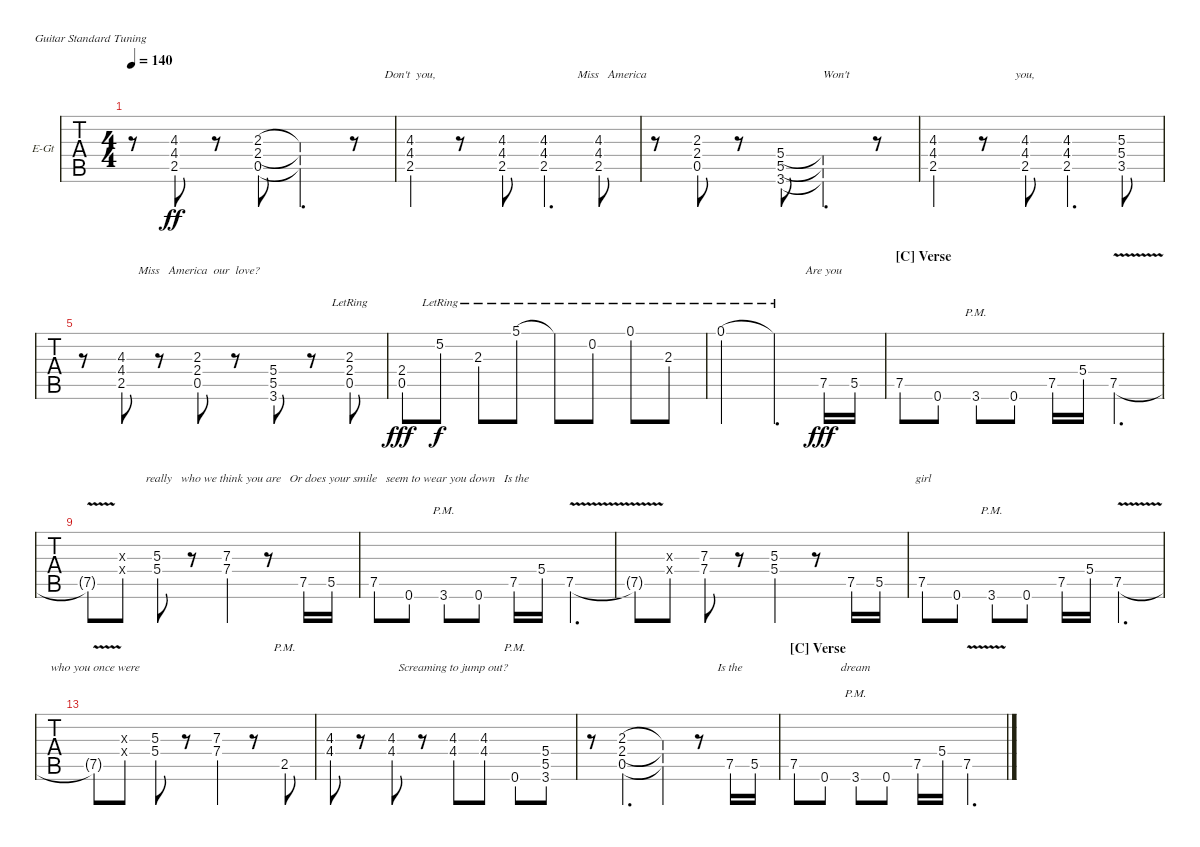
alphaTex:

\bracketExtendMode nobrackets
\firstSystemTrackNameOrientation horizontal
\otherSystemsTrackNameOrientation horizontal
\defaultBarNumberDisplay FirstOfSystem
\track ("Lead" "E-Gt") {instrument overdrivenguitar}
\staff {tabs}
\tuning (E4 B3 G3 D3 A2 E2)
\ts (4 4)
\tempo 140
\clef g2
\ks c
r.8{dy ff} (4.4 4.3 2.5).8{lyrics (0 "") lyrics (1 "") lyrics (2 "") lyrics (3 "") lyrics (4 "")} r.8 (2.4 2.3 0.5).8{lyrics (0 "") lyrics (1 "") lyrics (2 "") lyrics (3 "") lyrics (4 "")} (2.4{t} 2.3{t} 0.5{t}).4{d lyrics (0 "") lyrics (1 "") lyrics (2 "") lyrics (3 "") lyrics (4 "")} r.8 |
(2.5 4.4 4.3).4{lyrics (0 "Don't  you,     ") lyrics (1 "") lyrics (2 "") lyrics (3 "") lyrics (4 "")} r.8 (2.5 4.4 4.3).8{lyrics (0 "") lyrics (1 "") lyrics (2 "") lyrics (3 "") lyrics (4 "")} (2.5 4.3 4.4).4{d lyrics (0 "") lyrics (1 "") lyrics (2 "") lyrics (3 "") lyrics (4 "")} (2.5 4.4 4.3).8{lyrics (0 "         Miss   America") lyrics (1 "") lyrics (2 "") lyrics (3 "") lyrics (4 "")} |
r.8 (0.5 2.3 2.4).8{lyrics (0 "") lyrics (1 "") lyrics (2 "") lyrics (3 "") lyrics (4 "")} r.8 (5.5 3.6 5.4).8{lyrics (0 "") lyrics (1 "") lyrics (2 "") lyrics (3 "") lyrics (4 "")} (5.5{t} 3.6{t} 5.4{t}).4{d lyrics (0 "         Won't") lyrics (1 "") lyrics (2 "") lyrics (3 "") lyrics (4 "")} r.8 |
(2.5 4.3 4.4).4{lyrics (0 "") lyrics (1 "") lyrics (2 "") lyrics (3 "") lyrics (4 "")} r.8 (2.5 4.4 4.3).8{lyrics (0 "you,") lyrics (1 "") lyrics (2 "") lyrics (3 "") lyrics (4 "")} (2.5 4.3 4.4).4{d lyrics (0 "") lyrics (1 "") lyrics (2 "") lyrics (3 "") lyrics (4 "")} (3.5 5.4 5.3).8{lyrics (0 "") lyrics (1 "") lyrics (2 "") lyrics (3 "") lyrics (4 "")} |
r.8 (2.5 4.4 4.3).8{lyrics (0 "") lyrics (1 "") lyrics (2 "") lyrics (3 "") lyrics (4 "")} r.8 (0.5 2.3 2.4).8{lyrics (0 " Miss   America  our  love?") lyrics (1 "") lyrics (2 "") lyrics (3 "") lyrics (4 "")} r.8 (3.6 5.5 5.4).8{lyrics (0 "") lyrics (1 "") lyrics (2 "") lyrics (3 "") lyrics (4 "")} r.8 (0.5{lr} 2.4{lr} 2.3{lr}).8{lyrics (0 "") lyrics (1 "") lyrics (2 "") lyrics (3 "") lyrics (4 "")} |
(2.4 0.5).8{lyrics (0 "") lyrics (1 "") lyrics (2 "") lyrics (3 "") lyrics (4 "") dy fff} 5.2{lr}.8{lyrics (0 "") lyrics (1 "") lyrics (2 "") lyrics (3 "") lyrics (4 "") dy f} 2.3{lr}.8{lyrics (0 "") lyrics (1 "") lyrics (2 "") lyrics (3 "") lyrics (4 "")} 5.1{lr}.8{lyrics (0 "") lyrics (1 "") lyrics (2 "") lyrics (3 "") lyrics (4 "")} 5.1{lr t}.8{lyrics (0 "") lyrics (1 "") lyrics (2 "") lyrics (3 "") lyrics (4 "")} 0.2{lr}.8{lyrics (0 "") lyrics (1 "") lyrics (2 "") lyrics (3 "") lyrics (4 "")} 0.1{lr}.8{lyrics (0 "") lyrics (1 "") lyrics (2 "") lyrics (3 "") lyrics (4 "")} 2.3{lr}.8{lyrics (0 "") lyrics (1 "") lyrics (2 "") lyrics (3 "") lyrics (4 "")} |
0.1{lr}.2{lyrics (0 "") lyrics (1 "") lyrics (2 "") lyrics (3 "") lyrics (4 "")} 0.1{lr t}.4{d lyrics (0 "") lyrics (1 "") lyrics (2 "") lyrics (3 "") lyrics (4 "")} 7.5.16{lyrics (0 "Are you ") lyrics (1 "") lyrics (2 "") lyrics (3 "") lyrics (4 "") dy fff} 5.5.16{lyrics (0 "") lyrics (1 "") lyrics (2 "") lyrics (3 "") lyrics (4 "")} |
\section ("C" "Verse")
7.5.8{lyrics (0 "") lyrics (1 "") lyrics (2 "") lyrics (3 "") lyrics (4 "")} 0.6.8{lyrics (0 "") lyrics (1 "") lyrics (2 "") lyrics (3 "") lyrics (4 "")} 3.6{pm}.8{lyrics (0 "") lyrics (1 "") lyrics (2 "") lyrics (3 "") lyrics (4 "")} 0.6.8{lyrics (0 "") lyrics (1 "") lyrics (2 "") lyrics (3 "") lyrics (4 "")} 7.5.16{lyrics (0 "") lyrics (1 "") lyrics (2 "") lyrics (3 "") lyrics (4 "")} 5.4.16{lyrics (0 "") lyrics (1 "") lyrics (2 "") lyrics (3 "") lyrics (4 "")} 7.5{v}.4{d lyrics (0 "") lyrics (1 "") lyrics (2 "") lyrics (3 "") lyrics (4 "")} |
7.5{v t}.8{lyrics (0 "") lyrics (1 "") lyrics (2 "") lyrics (3 "") lyrics (4 "")} (5.4{x} 5.3{x}).8{lyrics (0 "") lyrics (1 "") lyrics (2 "") lyrics (3 "") lyrics (4 "")} (5.4 5.3).8{lyrics (0 "") lyrics (1 "") lyrics (2 "") lyrics (3 "") lyrics (4 "")} r.8 (7.4 7.3).4{lyrics (0 "") lyrics (1 "") lyrics (2 "") lyrics (3 "") lyrics (4 "")} r.8 7.5.16{lyrics (0 "") lyrics (1 "") lyrics (2 "") lyrics (3 "") lyrics (4 "")} 5.5.16{lyrics (0 "") lyrics (1 "    really   who we think you are   Or does your smile   seem to wear you down   Is the") lyrics (2 "") lyrics (3 "") lyrics (4 "")} |
7.5.8{lyrics (0 "") lyrics (1 "") lyrics (2 "") lyrics (3 "") lyrics (4 "")} 0.6.8{lyrics (0 "") lyrics (1 "") lyrics (2 "") lyrics (3 "") lyrics (4 "")} 3.6{pm}.8{lyrics (0 "") lyrics (1 "") lyrics (2 "") lyrics (3 "") lyrics (4 "")} 0.6.8{lyrics (0 "") lyrics (1 "") lyrics (2 "") lyrics (3 "") lyrics (4 "")} 7.5.16{lyrics (0 "") lyrics (1 "") lyrics (2 "") lyrics (3 "") lyrics (4 "")} 5.4.16{lyrics (0 "") lyrics (1 "") lyrics (2 "") lyrics (3 "") lyrics (4 "")} 7.5{v}.4{d lyrics (0 "") lyrics (1 "") lyrics (2 "") lyrics (3 "") lyrics (4 "")} |
7.5{v t}.8{lyrics (0 "") lyrics (1 "") lyrics (2 "") lyrics (3 "") lyrics (4 "")} (5.4{x} 5.3{x}).8{lyrics (0 "") lyrics (1 "") lyrics (2 "") lyrics (3 "") lyrics (4 "")} (7.4 7.3).8{lyrics (0 "") lyrics (1 "") lyrics (2 "") lyrics (3 "") lyrics (4 "")} r.8 (5.4 5.3).4{lyrics (0 "") lyrics (1 "") lyrics (2 "") lyrics (3 "") lyrics (4 "")} r.8 7.5.16{lyrics (0 "") lyrics (1 "") lyrics (2 "") lyrics (3 "") lyrics (4 "")} 5.5.16{lyrics (0 "") lyrics (1 "") lyrics (2 "") lyrics (3 "") lyrics (4 "")} |
7.5.8{lyrics (0 "") lyrics (1 " girl") lyrics (2 "") lyrics (3 "") lyrics (4 "")} 0.6.8{lyrics (0 "") lyrics (1 "") lyrics (2 "") lyrics (3 "") lyrics (4 "")} 3.6{pm}.8{lyrics (0 "") lyrics (1 "") lyrics (2 "") lyrics (3 "") lyrics (4 "")} 0.6.8{lyrics (0 "") lyrics (1 "") lyrics (2 "") lyrics (3 "") lyrics (4 "")} 7.5.16{lyrics (0 "") lyrics (1 "") lyrics (2 "") lyrics (3 "") lyrics (4 "")} 5.4.16{lyrics (0 "") lyrics (1 "") lyrics (2 "") lyrics (3 "") lyrics (4 "")} 7.5{v}.4{d lyrics (0 "") lyrics (1 "") lyrics (2 "") lyrics (3 "") lyrics (4 "")} |
7.5{v t}.8{lyrics (0 "") lyrics (1 " who you once were") lyrics (2 "") lyrics (3 "") lyrics (4 "")} (5.4{x} 5.3{x}).8{lyrics (0 "") lyrics (1 "") lyrics (2 "") lyrics (3 "") lyrics (4 "")} (5.4 5.3).8{lyrics (0 "") lyrics (1 "") lyrics (2 "") lyrics (3 "") lyrics (4 "")} r.8 (7.4 7.3).4{lyrics (0 "") lyrics (1 "") lyrics (2 "") lyrics (3 "") lyrics (4 "")} r.8 2.5{pm}.8{lyrics (0 "") lyrics (1 "") lyrics (2 "") lyrics (3 "") lyrics (4 "")} |
(4.4 4.3).8{lyrics (0 "") lyrics (1 "") lyrics (2 "") lyrics (3 "") lyrics (4 "")} r.8 (4.4 4.3).8{lyrics (0 "") lyrics (1 "") lyrics (2 "") lyrics (3 "") lyrics (4 "")} r.8 (4.4 4.3).8{lyrics (0 "") lyrics (1 "Screaming to jump out?") lyrics (2 "") lyrics (3 "") lyrics (4 "")} (4.4 4.3).8{lyrics (0 "") lyrics (1 "") lyrics (2 "") lyrics (3 "") lyrics (4 "")} 0.6{pm}.8{lyrics (0 "") lyrics (1 "") lyrics (2 "") lyrics (3 "") lyrics (4 "")} (3.6 5.5 5.4).8{lyrics (0 "") lyrics (1 "") lyrics (2 "") lyrics (3 "") lyrics (4 "")} |
r.8 (2.4 0.5 2.3).4{d lyrics (0 "") lyrics (1 "") lyrics (2 "") lyrics (3 "") lyrics (4 "")} (2.4{t} 0.5{t} 2.3{t}).4{lyrics (0 "") lyrics (1 "") lyrics (2 "") lyrics (3 "") lyrics (4 "")} r.8 7.5.16{lyrics (0 "") lyrics (1 "Is the ") lyrics (2 "") lyrics (3 "") lyrics (4 "")} 5.5.16{lyrics (0 "") lyrics (1 "") lyrics (2 "") lyrics (3 "") lyrics (4 "")} |
\section ("C" "Verse")
7.5.8{lyrics (0 "") lyrics (1 "") lyrics (2 "") lyrics (3 "") lyrics (4 "")} 0.6.8{lyrics (0 "") lyrics (1 "") lyrics (2 "") lyrics (3 "") lyrics (4 "")} 3.6{pm}.8{lyrics (0 "") lyrics (1 "dream ") lyrics (2 "") lyrics (3 "") lyrics (4 "")} 0.6.8{lyrics (0 "") lyrics (1 "") lyrics (2 "") lyrics (3 "") lyrics (4 "")} 7.5.16{lyrics (0 "") lyrics (1 "") lyrics (2 "") lyrics (3 "") lyrics (4 "")} 5.4.16{lyrics (0 "") lyrics (1 "") lyrics (2 "") lyrics (3 "") lyrics (4 "")} 7.5{v}.4{d lyrics (0 "") lyrics (1 "") lyrics (2 "") lyrics (3 "") lyrics (4 "")}
